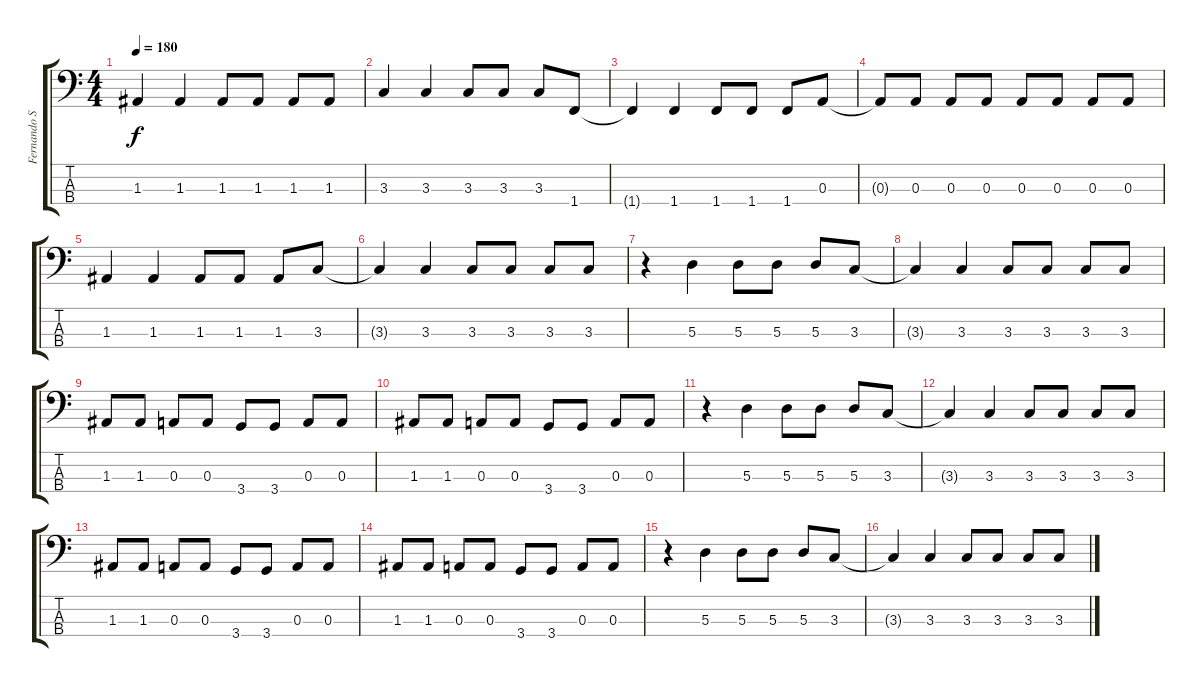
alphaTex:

\track ("Fernando Sanches" "Fernando S") {instrument electricbasspick}
\staff {score tabs}
\tuning (G2 D2 A1 E1) {hide}
\ts (4 4)
\tempo 180
\clef f4
\ks c
1.3.4{dy f} 1.3.4 1.3.8 1.3.8 1.3.8 1.3.8 |
3.3.4 3.3.4 3.3.8 3.3.8 3.3.8 1.4.8 |
1.4{t}.4 1.4.4 1.4.8 1.4.8 1.4.8 0.3.8 |
0.3{t}.8 0.3.8 0.3.8 0.3.8 0.3.8 0.3.8 0.3.8 0.3.8 |
1.3.4 1.3.4 1.3.8 1.3.8 1.3.8 3.3.8 |
3.3{t}.4 3.3.4 3.3.8 3.3.8 3.3.8 3.3.8 |
r.4 5.3.4 5.3.8 5.3.8 5.3.8 3.3.8 |
3.3{t}.4 3.3.4 3.3.8 3.3.8 3.3.8 3.3.8 |
1.3.8 1.3.8 0.3.8 0.3.8 3.4.8 3.4.8 0.3.8 0.3.8 |
1.3.8 1.3.8 0.3.8 0.3.8 3.4.8 3.4.8 0.3.8 0.3.8 |
r.4 5.3.4 5.3.8 5.3.8 5.3.8 3.3.8 |
3.3{t}.4 3.3.4 3.3.8 3.3.8 3.3.8 3.3.8 |
1.3.8 1.3.8 0.3.8 0.3.8 3.4.8 3.4.8 0.3.8 0.3.8 |
1.3.8 1.3.8 0.3.8 0.3.8 3.4.8 3.4.8 0.3.8 0.3.8 |
r.4 5.3.4 5.3.8 5.3.8 5.3.8 3.3.8 |
3.3{t}.4 3.3.4 3.3.8 3.3.8 3.3.8 3.3.8
